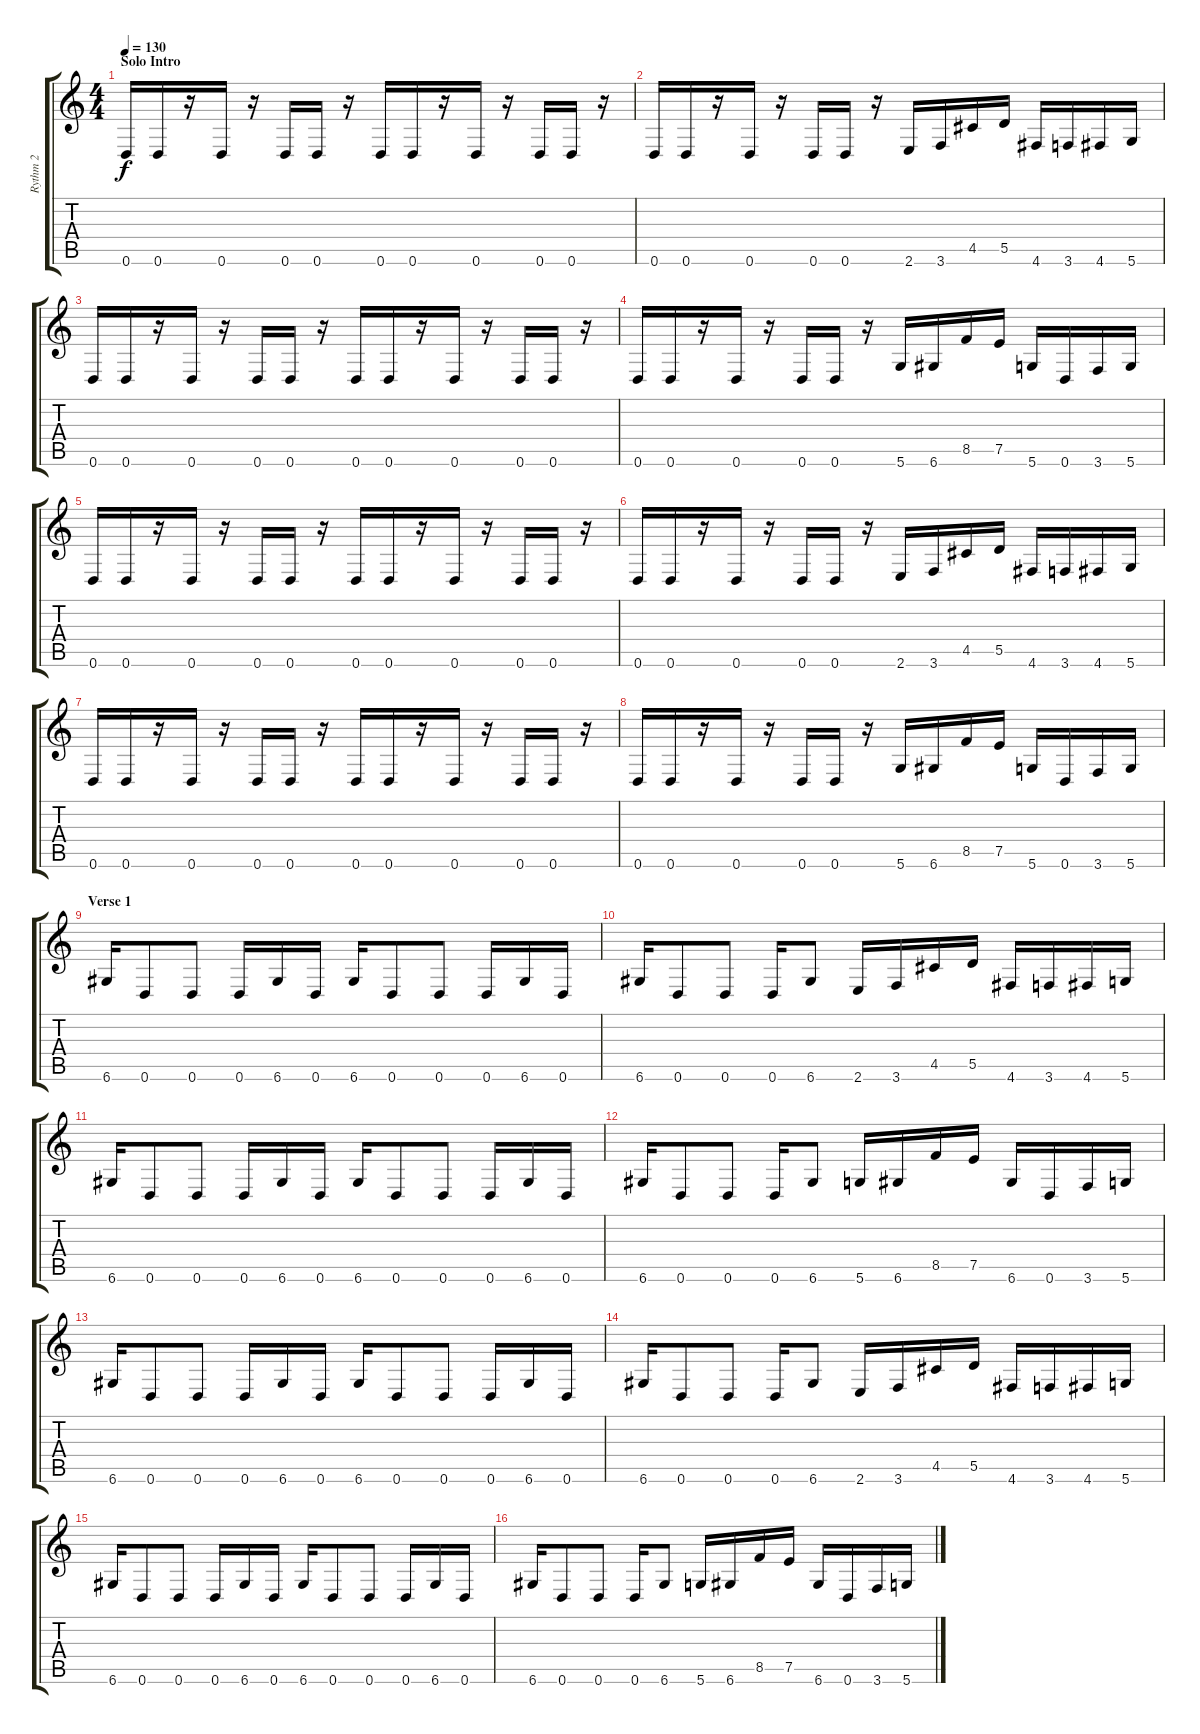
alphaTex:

\track ("Rythm 2" "Rythm 2") {instrument distortionguitar}
\staff {score tabs}
\tuning (E4 B3 G3 D3 A2 D2) {hide}
\ts (4 4)
\section ("" "Solo Intro")
\tempo 130
\clef g2
\ks c
0.6.16{dy f} 0.6.16 r.16 0.6.16 r.16 0.6.16 0.6.16 r.16 0.6.16 0.6.16 r.16 0.6.16 r.16 0.6.16 0.6.16 r.16 |
0.6.16 0.6.16 r.16 0.6.16 r.16 0.6.16 0.6.16 r.16 2.6.16 3.6.16 4.5.16 5.5.16 4.6.16 3.6.16 4.6.16 5.6.16 |
0.6.16 0.6.16 r.16 0.6.16 r.16 0.6.16 0.6.16 r.16 0.6.16 0.6.16 r.16 0.6.16 r.16 0.6.16 0.6.16 r.16 |
0.6.16 0.6.16 r.16 0.6.16 r.16 0.6.16 0.6.16 r.16 5.6.16 6.6.16 8.5.16 7.5.16 5.6.16 0.6.16 3.6.16 5.6.16 |
0.6.16 0.6.16 r.16 0.6.16 r.16 0.6.16 0.6.16 r.16 0.6.16 0.6.16 r.16 0.6.16 r.16 0.6.16 0.6.16 r.16 |
0.6.16 0.6.16 r.16 0.6.16 r.16 0.6.16 0.6.16 r.16 2.6.16 3.6.16 4.5.16 5.5.16 4.6.16 3.6.16 4.6.16 5.6.16 |
0.6.16 0.6.16 r.16 0.6.16 r.16 0.6.16 0.6.16 r.16 0.6.16 0.6.16 r.16 0.6.16 r.16 0.6.16 0.6.16 r.16 |
0.6.16 0.6.16 r.16 0.6.16 r.16 0.6.16 0.6.16 r.16 5.6.16 6.6.16 8.5.16 7.5.16 5.6.16 0.6.16 3.6.16 5.6.16 |
\section ("" "Verse 1")
6.6.16 0.6.8 0.6.8 0.6.16 6.6.16 0.6.16 6.6.16 0.6.8 0.6.8 0.6.16 6.6.16 0.6.16 |
6.6.16 0.6.8 0.6.8 0.6.16 6.6.8 2.6.16 3.6.16 4.5.16 5.5.16 4.6.16 3.6.16 4.6.16 5.6.16 |
6.6.16 0.6.8 0.6.8 0.6.16 6.6.16 0.6.16 6.6.16 0.6.8 0.6.8 0.6.16 6.6.16 0.6.16 |
6.6.16 0.6.8 0.6.8 0.6.16 6.6.8 5.6.16 6.6.16 8.5.16 7.5.16 6.6.16 0.6.16 3.6.16 5.6.16 |
6.6.16 0.6.8 0.6.8 0.6.16 6.6.16 0.6.16 6.6.16 0.6.8 0.6.8 0.6.16 6.6.16 0.6.16 |
6.6.16 0.6.8 0.6.8 0.6.16 6.6.8 2.6.16 3.6.16 4.5.16 5.5.16 4.6.16 3.6.16 4.6.16 5.6.16 |
6.6.16 0.6.8 0.6.8 0.6.16 6.6.16 0.6.16 6.6.16 0.6.8 0.6.8 0.6.16 6.6.16 0.6.16 |
6.6.16 0.6.8 0.6.8 0.6.16 6.6.8 5.6.16 6.6.16 8.5.16 7.5.16 6.6.16 0.6.16 3.6.16 5.6.16
